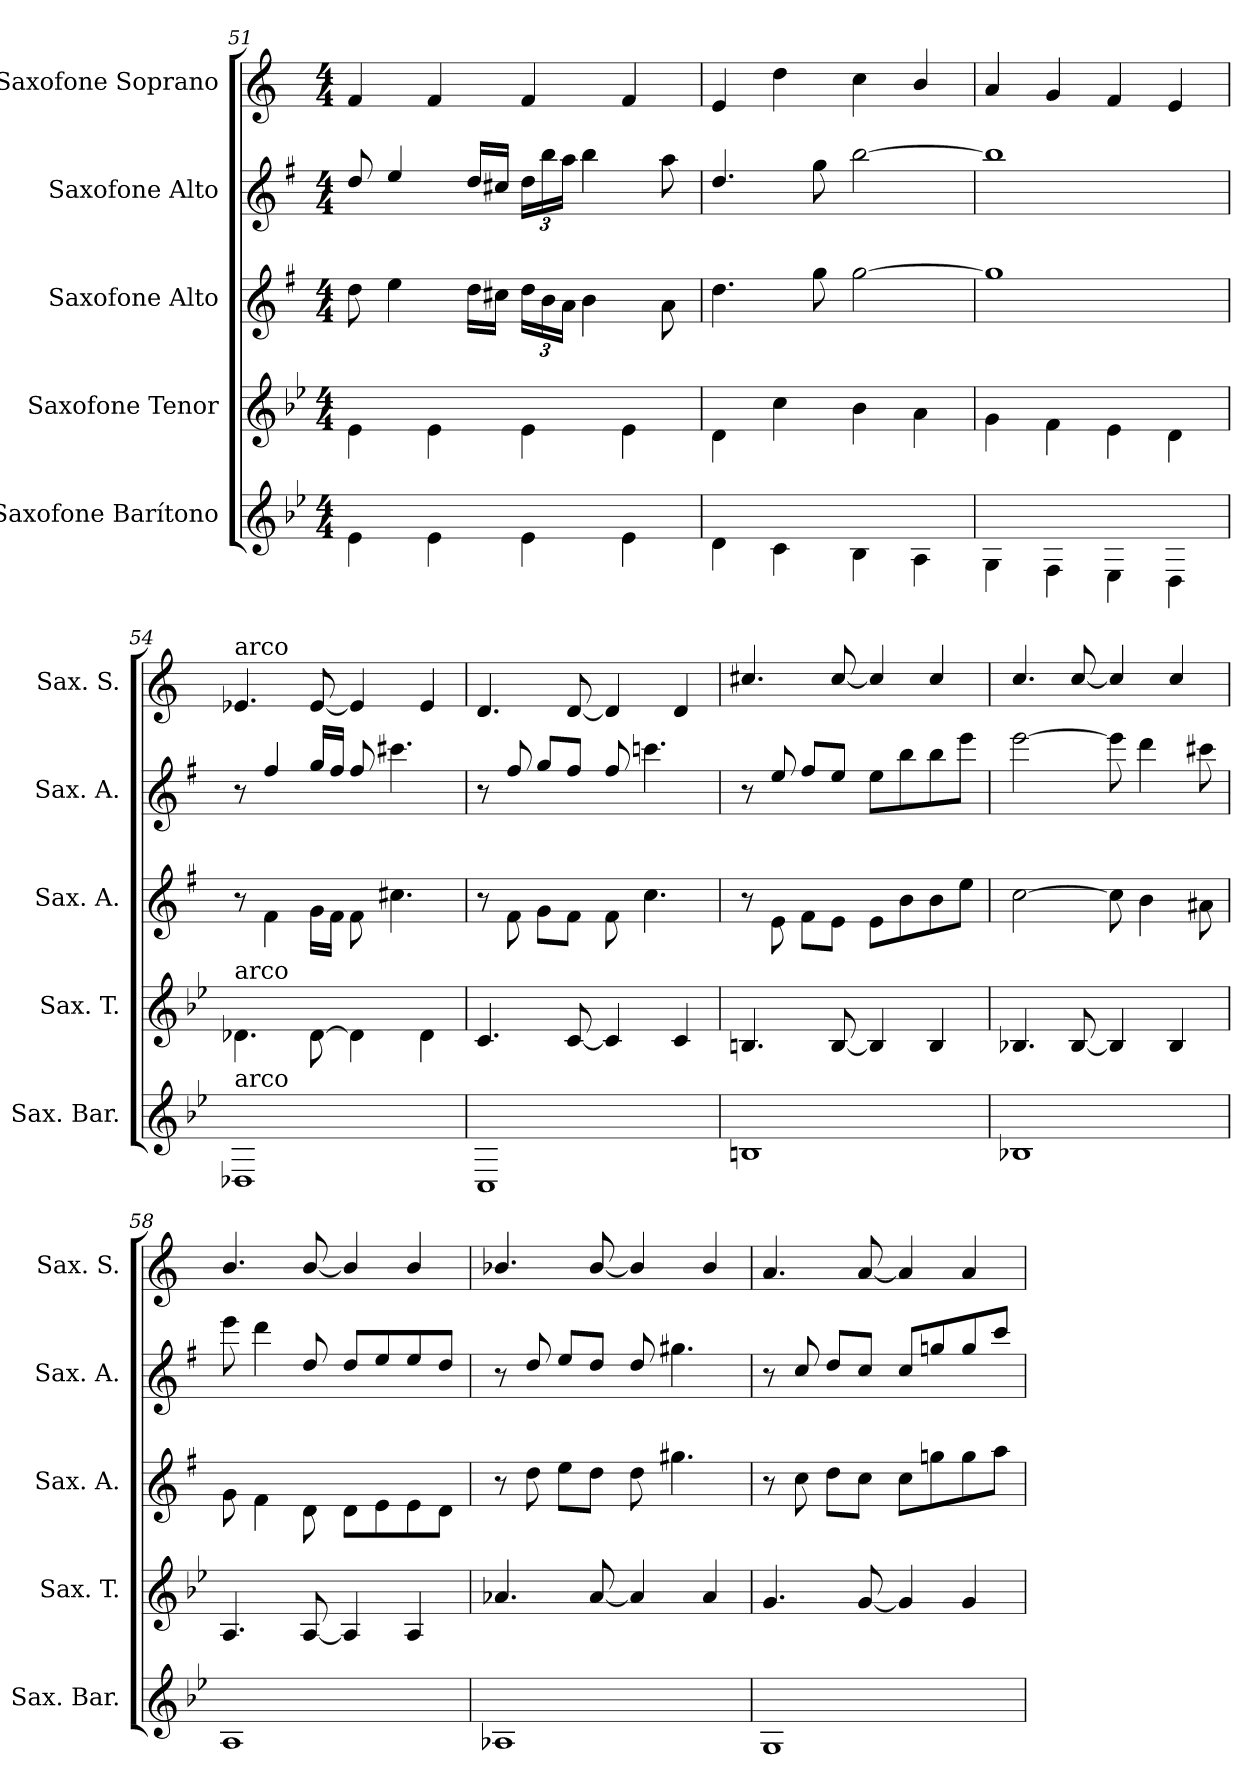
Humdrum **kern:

**kern	**kern	**kern	**kern	**kern
*part5	*part4	*part3	*part2	*part1
*staff5	*staff4	*staff3	*staff2	*staff1
*I"Saxofone Barítono	*I"Saxofone Tenor	*I"Saxofone Alto	*I"Saxofone Alto	*I"Saxofone Soprano
*I'Sax. Bar.	*I'Sax. T.	*I'Sax. A.	*I'Sax. A.	*I'Sax. S.
*clefG2	*clefG2	*clefG2	*clefG2	*clefG2
*ITrd12c21	*ITrd8c14	*ITrd5c9	*ITrd5c9	*ITrd1c2
*k[b-e-]	*k[b-e-]	*k[b-e-]	*k[b-e-]	*k[b-e-]
*M4/4	*M4/4	*M4/4	*M4/4	*M4/4
=51	=51	=51	=51	=51
4E-\	4E-\	8f\	8f/	4e-/
.	.	4g\	4g/	.
4E-\	4E-\	.	.	4e-/
.	.	16f\LL	16f/LL	.
.	.	16en\JJ	16en/JJ	.
*	*	*Xbrackettup	*Xbrackettup	*
4E-\	4E-\	24f\LL	24f\LL	4e-/
.	.	24d\	24dd\	.
.	.	24c\JJ	24cc\JJ	.
.	.	4d\	4dd\	.
4E-\	4E-\	.	.	4e-/
.	.	8c\	8cc\	.
=52	=52	=52	=52	=52
4D\	4D\	4.f\	4.f/	4d/
4C\	4c\	.	.	4cc\
.	.	8b-\	8b-\	.
4BB-\	4B-\	[2b-\	[2dd\	4b-\
4AA\	4A\	.	.	4a/
=53	=53	=53	=53	=53
4GG\	4G\	1b-]	1dd]	4g/
4FF\	4F\	.	.	4f/
4EE-\	4E-\	.	.	4e-/
4DD\	4D\	.	.	4d/
=54	=54	=54	=54	=54
!	!	!	!	!LO:TX:a:t=arco
!	!LO:TX:a:t=arco	!	!	!
!LO:TX:a:t=arco	!	!	!	!
1DD-X	4.D-X\	8r	8r	4.d-X/
.	.	4A\	4a/	.
.	[8D-\	16B-\LL	16b-/LL	[8d-/
.	.	16A\JJ	16a/JJ	.
.	4D-\]	8A\	8a/	4d-/]
.	.	4.en\	4.een\	.
.	4D-\	.	.	4d-/
!!LO:PB:g=z
=55	=55	=55	=55	=55
1CC	4.C/	8r	8r	4.c/
.	.	8A\	8a/	.
.	.	8B-\L	8b-/L	.
.	[8C/	8A\J	8a/J	[8c/
.	4C/]	8A\	8a/	4c/]
.	.	4.e-\	4.ee-X\	.
.	4C/	.	.	4c/
=56	=56	=56	=56	=56
1BBn	4.BBn/	8r	8r	4.bn/
.	.	8G\	8g/	.
.	.	8A\L	8a/L	.
.	[8BB/	8G\J	8g/J	[8b/
.	4BB/]	8G\L	8g\L	4b/]
.	.	8d\	8dd\	.
.	4BB/	8d\	8dd\	4b/
.	.	8g\J	8gg\J	.
=57	=57	=57	=57	=57
1BB-X	4.BB-X/	[2e-\	[2gg\	4.b-/
.	[8BB-/	.	.	[8b-/
.	4BB-/]	8e-\]	8gg\]	4b-/]
.	.	4d\	4ff\	.
.	4BB-/	.	.	4b-/
.	.	8c#X\	8een\	.
=58	=58	=58	=58	=58
1AA	4.AA/	8B-\	8gg\	4.a/
.	.	4A\	4ff\	.
.	[8AA/	8F\	8f/	[8a/
.	4AA/]	8F\L	8f/L	4a/]
.	.	8G\	8g/	.
.	4AA/	8G\	8g/	4a/
.	.	8F\J	8f/J	.
!!LO:LB:g=z
=59	=59	=59	=59	=59
1AA-X	4.A-X/	8r	8r	4.a-X/
.	.	8f\	8f/	.
.	.	8g\L	8g/L	.
.	[8A-/	8f\J	8f/J	[8a-/
.	4A-/]	8f\	8f/	4a-/]
.	.	4.bn\	4.bn\	.
.	4A-/	.	.	4a-/
=60	=60	=60	=60	=60
1GG	4.G/	8r	8r	4.g/
.	.	8e-\	8e-/	.
.	.	8f\L	8f/L	.
.	[8G/	8e-\J	8e-/J	[8g/
.	4G/]	8e-\L	8e-/L	4g/]
.	.	8b-X\	8b-X/	.
.	4G/	8b-\	8b-/	4g/
.	.	8cc\J	8ee-/J	.
=	=	=	=	=
*-	*-	*-	*-	*-
